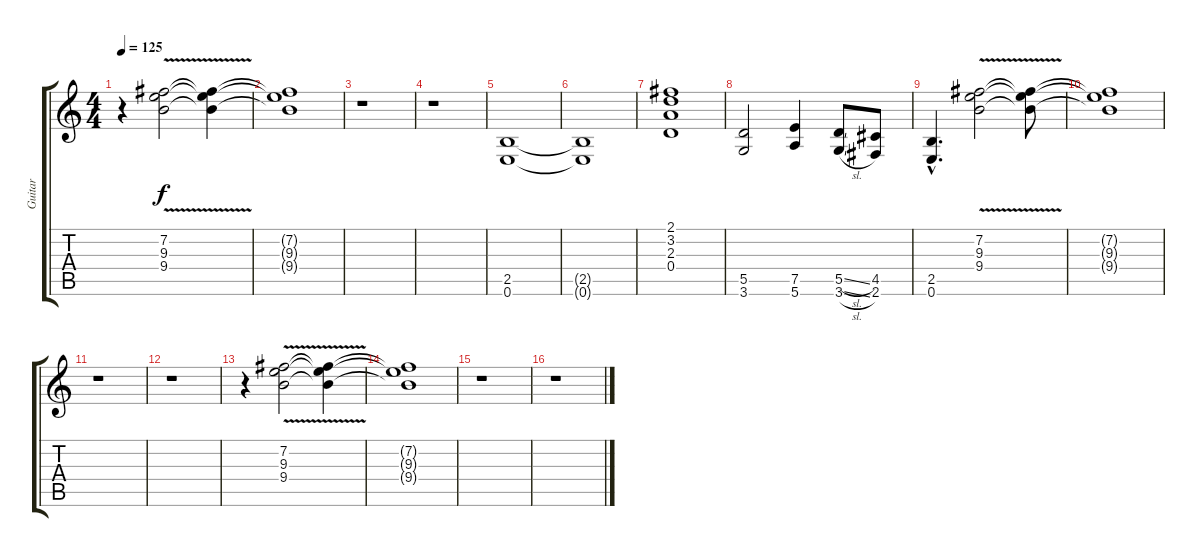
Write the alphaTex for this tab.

\track ("Guitar" "Guitar") {instrument electricguitarclean}
\staff {score tabs}
\tuning (E4 B3 G3 D3 A2 E2) {hide}
\ts (4 4)
\tempo 125
\clef g2
\ks c
r.4{dy f} (7.2{v} 9.3{v} 9.4{v}).2{volume 8} (7.2{t} 9.3{t} 9.4{t}).4 |
(7.2{t} 9.3{t} 9.4{t}).1 |
r.1 |
r.1 |
(2.5 0.6).1{volume 9 instrument electricguitarclean} |
(2.5{t} 0.6{t}).1 |
(2.1 3.2 2.3 0.4).1 |
(5.5 3.6).2 (7.5 5.6).4 (5.5{sl} 3.6{sl}).8{volume 16} (4.5 2.6).8 |
(2.5{hac} 0.6{hac}).4{d} (7.2{v} 9.3{v} 9.4{v}).2{volume 8} (7.2{t} 9.3{t} 9.4{t}).8 |
(7.2{t} 9.3{t} 9.4{t}).1 |
r.1 |
r.1 |
r.4 (7.2{v} 9.3{v} 9.4{v}).2{volume 8} (7.2{t} 9.3{t} 9.4{t}).4 |
(7.2{t} 9.3{t} 9.4{t}).1 |
r.1 |
r.1
